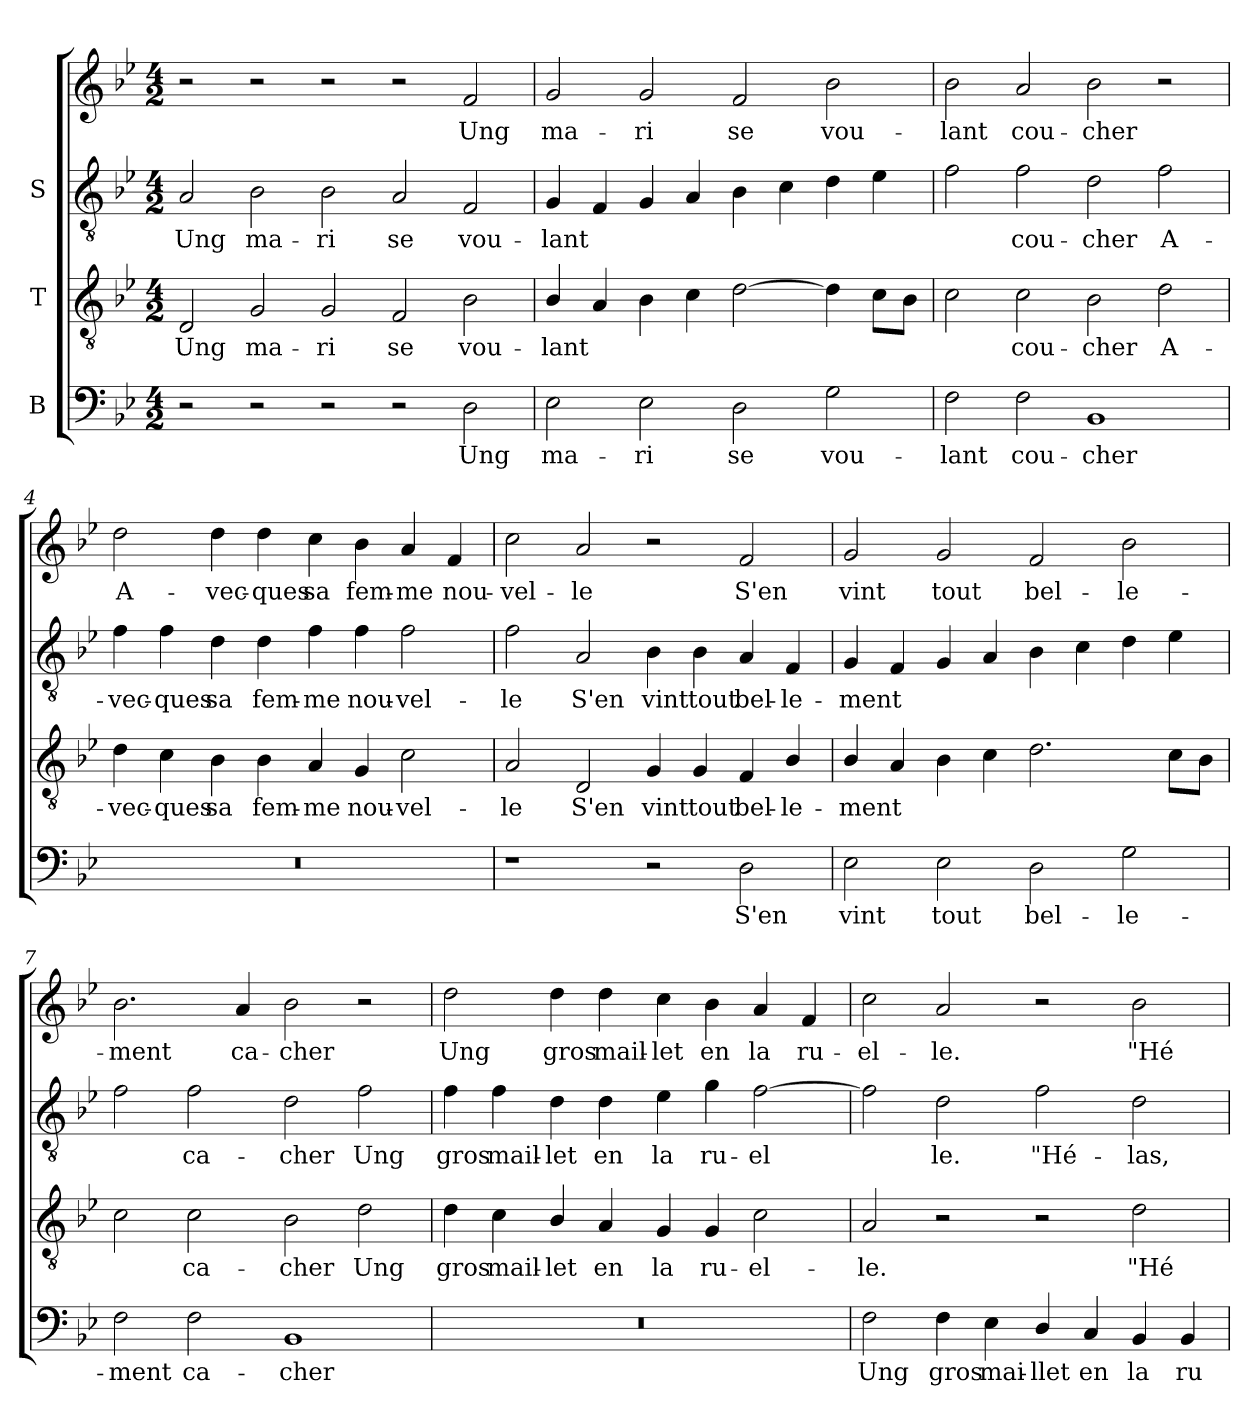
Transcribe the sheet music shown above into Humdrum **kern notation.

**kern	**text	**kern	**text	**kern	**text	**kern	**text
*part3	*part3	*part2	*part2	*part1	*part1	*part1	*part1
*staff4	*staff4	*staff3	*staff3	*staff2	*staff2	*staff1	*staff1
*I"B	*	*I"T	*	*I"S	*	*	*
!!LO:PB:g=z
*stria5	*	*stria5	*	*stria5	*	*stria5	*
*clefF4	*	*clefGv2	*	*clefGv2	*	*clefG2	*
*k[b-e-]	*	*k[b-e-]	*	*k[b-e-]	*	*k[b-e-]	*
*B-:	*	*B-:	*	*B-:	*	*B-:	*
*M4/2	*	*M4/2	*	*M4/2	*	*M4/2	*
*MM480	*	*MM480	*	*MM480	*	*MM480	*
=1	=1	=1	=1	=1	=1	=1	=1
!	!	!	!LO:LY:b	!	!LO:LY:b	!	!
2r	.	2D/	Ung	2A/	Ung	2r	.
!	!	!	!LO:LY:b	!	!LO:LY:b	!	!
2r	.	2G/	ma-	2B-\	ma-	2r	.
!	!	!	!LO:LY:b	!	!LO:LY:b	!	!
2r	.	2G/	-ri	2B-\	-ri	2r	.
!	!	!	!LO:LY:b	!	!LO:LY:b	!	!
2r	.	2F/	se	2A/	se	2r	.
!	!LO:LY:b	!	!LO:LY:b	!	!LO:LY:b	!	!LO:LY:b
2D\	Ung	2B-\	vou-	2F/	vou-	2f/	Ung
=2	=2	=2	=2	=2	=2	=2	=2
!	!LO:LY:b	!	!LO:LY:b	!	!LO:LY:b	!	!LO:LY:b
2E-\	ma-	4B-/	-lant	4G/	-lant	2g/	-ma-
!	!	!	!LO:LY:b	!	!LO:LY:b	!	!
.	.	4A/	.	4F/	.	.	.
!	!LO:LY:b	!	!LO:LY:b	!	!LO:LY:b	!	!LO:LY:b
2E-\	-ri	4B-\	.	4G/	.	2g/	-ri
!	!	!	!LO:LY:b	!	!LO:LY:b	!	!
.	.	4c\	.	4A/	.	.	.
!	!LO:LY:b	!	!LO:LY:b	!	!LO:LY:b	!	!LO:LY:b
2D\	se	[>2d\	.	4B-\	.	2f/	se
!	!	!	!	!	!LO:LY:b	!	!
.	.	.	.	4c\	.	.	.
!	!LO:LY:b	!	!LO:LY:b	!	!LO:LY:b	!	!LO:LY:b
2G\	vou-	4d\]	.	4d\	.	2b-\	vou-
!	!	!	!LO:LY:b	!	!LO:LY:b	!	!
.	.	8c\L	.	4e-\	.	.	.
!	!	!	!LO:LY:b	!	!	!	!
.	.	8B-\J	.	.	.	.	.
=3	=3	=3	=3	=3	=3	=3	=3
!	!LO:LY:b	!	!LO:LY:b	!	!LO:LY:b	!	!LO:LY:b
2F\	-lant	2c\	.	2f\	.	2b-\	lant
!	!LO:LY:b	!	!LO:LY:b	!	!LO:LY:b	!	!LO:LY:b
2F\	cou-	2c\	cou-	2f\	cou-	2a/	cou-
!	!LO:LY:b	!	!LO:LY:b	!	!LO:LY:b	!	!LO:LY:b
1BB-	-cher	2B-\	-cher	2d\	-cher	2b-\	-cher
!	!	!	!LO:LY:b	!	!LO:LY:b	!	!
.	.	2d\	A-	2f\	A-	2r	.
!!LO:LB:g=z
=4	=4	=4	=4	=4	=4	=4	=4
!	!	!	!LO:LY:b	!	!LO:LY:b	!	!LO:LY:b
0r	.	4d\	-vec-	4f\	-vec-	2dd\	-A-
!	!	!	!LO:LY:b	!	!LO:LY:b	!	!
.	.	4c\	-ques	4f\	-ques	.	.
!	!	!	!LO:LY:b	!	!LO:LY:b	!	!LO:LY:b
.	.	4B-\	sa	4d\	sa	4dd\	-vec-
!	!	!	!LO:LY:b	!	!LO:LY:b	!	!LO:LY:b
.	.	4B-\	fem-	4d\	fem-	4dd\	-ques
!	!	!	!LO:LY:b	!	!LO:LY:b	!	!LO:LY:b
.	.	4A/	-me	4f\	-me	4cc\	sa
!	!	!	!LO:LY:b	!	!LO:LY:b	!	!LO:LY:b
.	.	4G/	nou-	4f\	nou-	4b-\	fem-
!	!	!	!LO:LY:b	!	!LO:LY:b	!	!LO:LY:b
.	.	2c\	-vel-	2f\	-vel-	4a/	-me
!	!	!	!	!	!	!	!LO:LY:b
.	.	.	.	.	.	4f/	nou-
=5	=5	=5	=5	=5	=5	=5	=5
!	!	!	!LO:LY:b	!	!LO:LY:b	!	!LO:LY:b
1r	.	2A/	-le	2f\	le	2cc\	-vel-
!	!	!	!LO:LY:b	!	!LO:LY:b	!	!LO:LY:b
.	.	2D/	S'en	2A/	S'en	2a/	-le
!	!	!	!LO:LY:b	!	!LO:LY:b	!	!
2r	.	4G/	vint	4B-\	vint	2r	.
!	!	!	!LO:LY:b	!	!LO:LY:b	!	!
.	.	4G/	tout	4B-\	tout	.	.
!	!LO:LY:b	!	!LO:LY:b	!	!LO:LY:b	!	!LO:LY:b
2D\	S'en	4F/	bel-	4A/	bel-	2f/	S'en
!	!	!	!LO:LY:b	!	!LO:LY:b	!	!
.	.	4B-/	-le-	4F/	-le-	.	.
=6	=6	=6	=6	=6	=6	=6	=6
!	!LO:LY:b	!	!LO:LY:b	!	!LO:LY:b	!	!LO:LY:b
2E-\	vint	4B-/	-ment	4G/	-ment	2g/	-vint
!	!	!	!LO:LY:b	!	!LO:LY:b	!	!
.	.	4A/	.	4F/	.	.	.
!	!LO:LY:b	!	!LO:LY:b	!	!LO:LY:b	!	!LO:LY:b
2E-\	tout	4B-\	.	4G/	.	2g/	tout
!	!	!	!LO:LY:b	!	!LO:LY:b	!	!
.	.	4c\	.	4A/	.	.	.
!	!LO:LY:b	!	!LO:LY:b	!	!LO:LY:b	!	!LO:LY:b
2D\	bel-	2.d\	.	4B-\	.	2f/	bel-
!	!	!	!	!	!LO:LY:b	!	!
.	.	.	.	4c\	.	.	.
!	!LO:LY:b	!	!	!	!LO:LY:b	!	!LO:LY:b
2G\	-le-	.	.	4d\	.	2b-\	-le-
!	!	!	!LO:LY:b	!	!LO:LY:b	!	!
.	.	8c\L	.	4e-\	.	.	.
!	!	!	!LO:LY:b	!	!	!	!
.	.	8B-\J	.	.	.	.	.
!!LO:PB:g=z
=7	=7	=7	=7	=7	=7	=7	=7
!	!LO:LY:b	!	!LO:LY:b	!	!LO:LY:b	!	!LO:LY:b
2F\	-ment	2c\	.	2f\	.	2.b-\	ment
!	!LO:LY:b	!	!LO:LY:b	!	!LO:LY:b	!	!
2F\	ca-	2c\	ca-	2f\	ca-	.	.
!	!	!	!	!	!	!	!LO:LY:b
.	.	.	.	.	.	4a/	ca-
!	!LO:LY:b	!	!LO:LY:b	!	!LO:LY:b	!	!LO:LY:b
1BB-	-cher	2B-\	-cher	2d\	-cher	2b-\	-cher
!	!	!	!LO:LY:b	!	!LO:LY:b	!	!
.	.	2d\	Ung	2f\	Ung	2r	.
=8	=8	=8	=8	=8	=8	=8	=8
!	!	!	!LO:LY:b	!	!LO:LY:b	!	!LO:LY:b
0r	.	4d\	gros	4f\	-gros	2dd\	Ung
!	!	!	!LO:LY:b	!	!LO:LY:b	!	!
.	.	4c\	mail-	4f\	mail-	.	.
!	!	!	!LO:LY:b	!	!LO:LY:b	!	!LO:LY:b
.	.	4B-/	-let	4d\	-let	4dd\	gros
!	!	!	!LO:LY:b	!	!LO:LY:b	!	!LO:LY:b
.	.	4A/	en	4d\	en	4dd\	mail-
!	!	!	!LO:LY:b	!	!LO:LY:b	!	!LO:LY:b
.	.	4G/	la	4e-\	la	4cc\	-let
!	!	!	!LO:LY:b	!	!LO:LY:b	!	!LO:LY:b
.	.	4G/	ru-	4g\	ru-	4b-\	en
!	!	!	!LO:LY:b	!	!LO:LY:b	!	!LO:LY:b
.	.	2c\	-el-	[>2f\	-el-	4a/	la
!	!	!	!	!	!	!	!LO:LY:b
.	.	.	.	.	.	4f/	ru-
=9	=9	=9	=9	=9	=9	=9	=9
!	!LO:LY:b	!	!LO:LY:b	!	!LO:LY:b	!	!LO:LY:b
2F\	Ung	2A/	-le.	2f\]	-	2cc\	-el-
!	!LO:LY:b	!	!	!	!LO:LY:b	!	!LO:LY:b
4F\	gros	2r	.	2d\	le.	2a/	-le.
!	!LO:LY:b	!	!	!	!	!	!
4E-\	mai-	.	.	.	.	.	.
!	!LO:LY:b	!	!	!	!LO:LY:b	!	!
4D/	-llet	2r	.	2f\	"Hé-	2r	.
!	!LO:LY:b	!	!	!	!	!	!
4C/	en	.	.	.	.	.	.
!	!LO:LY:b	!	!LO:LY:b	!	!LO:LY:b	!	!LO:LY:b
4BB-/	la	2d\	"Hé-	2d\	-las,	2b-\	"Hé-
!	!LO:LY:b	!	!	!	!	!	!
4BB-/	ru-	.	.	.	.	.	.
=	=	=	=	=	=	=	=
*-	*-	*-	*-	*-	*-	*-	*-
